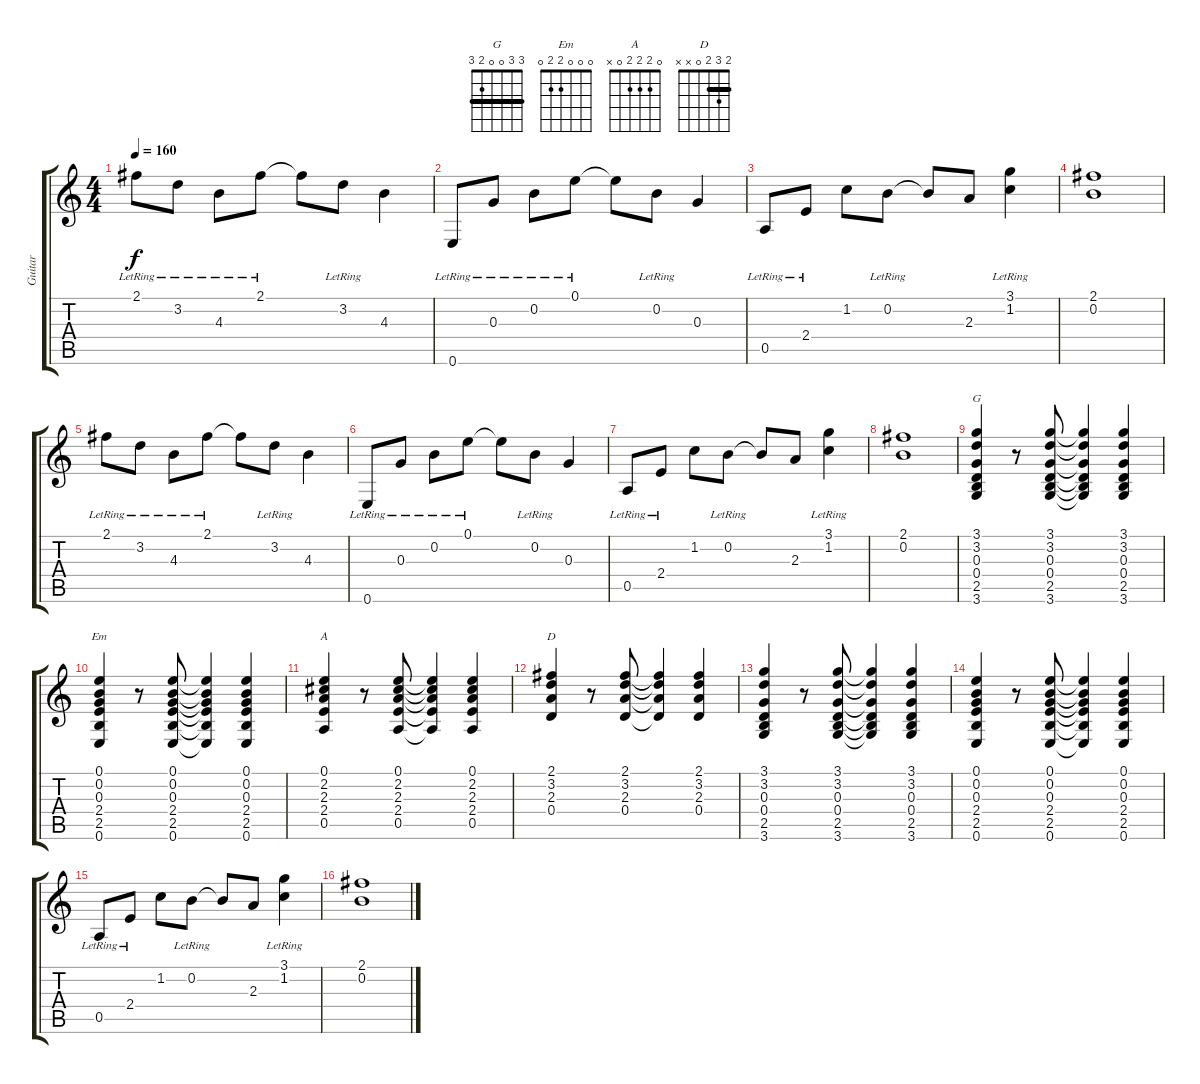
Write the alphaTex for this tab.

\track ("Guitar" "Guitar") {instrument overdrivenguitar}
\staff {score tabs}
\tuning (E4 B3 G3 D3 A2 E2) {hide}
\chord ("G" 3 3 0 0 2 3) {barre 3}
\chord ("Em" 0 0 0 2 2 0)
\chord ("A" 0 2 2 2 0 x)
\chord ("D" 2 3 2 0 x x) {barre 2}
\ts (4 4)
\tempo 160
\clef g2
\ks c
2.1{lr}.8{dy f} 3.2{lr}.8 4.3{lr}.8 2.1{lr}.8 2.1{t}.8 3.2{lr}.8 4.3.4 |
0.6{lr}.8 0.3{lr}.8 0.2{lr}.8 0.1{lr}.8 0.1{t}.8 0.2{lr}.8 0.3.4 |
0.5{lr}.8 2.4{lr}.8 1.2.8 0.2{lr}.8 0.2{t}.8 2.3.8 (3.1{lr} 1.2).4 |
(2.1 0.2).1 |
2.1{lr}.8 3.2{lr}.8 4.3{lr}.8 2.1{lr}.8 2.1{t}.8 3.2{lr}.8 4.3.4 |
0.6{lr}.8 0.3{lr}.8 0.2{lr}.8 0.1{lr}.8 0.1{t}.8 0.2{lr}.8 0.3.4 |
0.5{lr}.8 2.4{lr}.8 1.2.8 0.2{lr}.8 0.2{t}.8 2.3.8 (3.1{lr} 1.2).4 |
(2.1 0.2).1 |
(3.1 3.2 0.3 0.4 2.5 3.6).4{ch "G"} r.8 (3.1 3.2 0.3 0.4 2.5 3.6).8 (3.1{t} 3.2{t} 0.3{t} 0.4{t} 2.5{t} 3.6{t}).4 (3.1 3.2 0.3 0.4 2.5 3.6).4 |
(0.1 0.2 0.3 2.4 2.5 0.6).4{ch "Em"} r.8 (0.1 0.2 0.3 2.4 2.5 0.6).8 (0.1{t} 0.2{t} 0.3{t} 2.4{t} 2.5{t} 0.6{t}).4 (0.1 0.2 0.3 2.4 2.5 0.6).4 |
(0.1 2.2 2.3 2.4 0.5).4{ch "A"} r.8 (0.1 2.2 2.3 2.4 0.5).8 (0.1{t} 2.2{t} 2.3{t} 2.4{t} 0.5{t}).4 (0.1 2.2 2.3 2.4 0.5).4 |
(2.1 3.2 2.3 0.4).4{ch "D"} r.8 (2.1 3.2 2.3 0.4).8 (2.1{t} 3.2{t} 2.3{t} 0.4{t}).4 (2.1 3.2 2.3 0.4).4 |
(3.1 3.2 0.3 0.4 2.5 3.6).4 r.8 (3.1 3.2 0.3 0.4 2.5 3.6).8 (3.1{t} 3.2{t} 0.3{t} 0.4{t} 2.5{t} 3.6{t}).4 (3.1 3.2 0.3 0.4 2.5 3.6).4 |
(0.1 0.2 0.3 2.4 2.5 0.6).4 r.8 (0.1 0.2 0.3 2.4 2.5 0.6).8 (0.1{t} 0.2{t} 0.3{t} 2.4{t} 2.5{t} 0.6{t}).4 (0.1 0.2 0.3 2.4 2.5 0.6).4 |
0.5{lr}.8 2.4{lr}.8 1.2.8 0.2{lr}.8 0.2{t}.8 2.3.8 (3.1{lr} 1.2).4 |
(2.1 0.2).1
